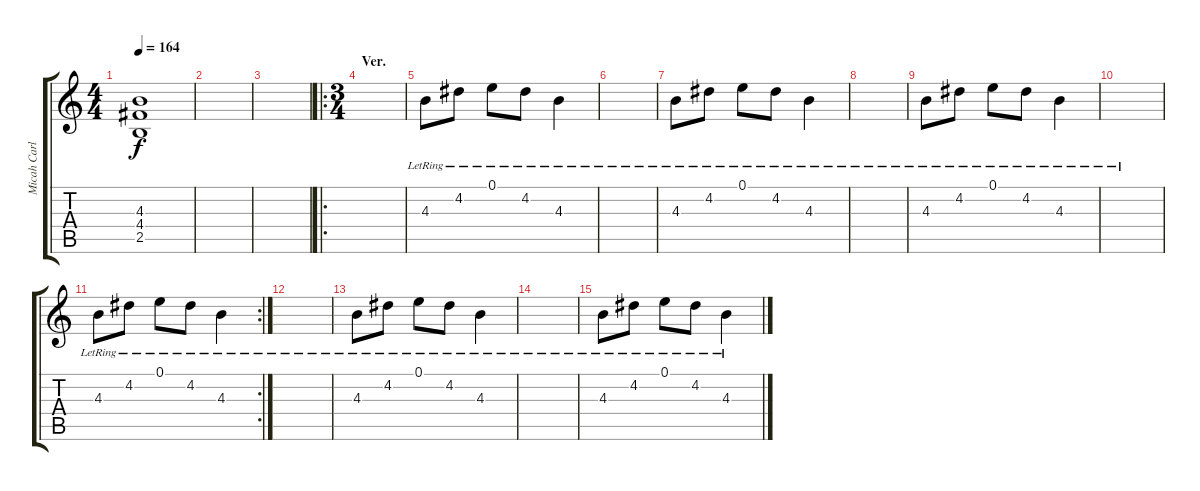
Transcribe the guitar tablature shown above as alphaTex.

\track ("Micah Carli (Guitar)" "Micah Carl") {instrument distortionguitar}
\staff {score tabs}
\tuning (E4 B3 G3 D3 A2 E2) {hide}
\ts (4 4)
\tempo 164
\clef g2
\ks c
(4.3 4.4 2.5).1{dy f} |
|
|
\ro
\ts (3 4)
\section ("" "Ver.")
|
4.3{lr}.8{instrument electricguitarjazz} 4.2{lr}.8 0.1{lr}.8 4.2{lr}.8 4.3{lr}.4 |
|
4.3{lr}.8{instrument electricguitarjazz} 4.2{lr}.8 0.1{lr}.8 4.2{lr}.8 4.3{lr}.4 |
|
4.3{lr}.8{instrument electricguitarjazz} 4.2{lr}.8 0.1{lr}.8 4.2{lr}.8 4.3{lr}.4 |
|
\rc 2
4.3{lr}.8{instrument electricguitarjazz} 4.2{lr}.8 0.1{lr}.8 4.2{lr}.8 4.3{lr}.4 |
|
4.3{lr}.8{instrument electricguitarjazz} 4.2{lr}.8 0.1{lr}.8 4.2{lr}.8 4.3{lr}.4 |
|
4.3{lr}.8{instrument electricguitarjazz} 4.2{lr}.8 0.1{lr}.8 4.2{lr}.8 4.3{lr}.4
